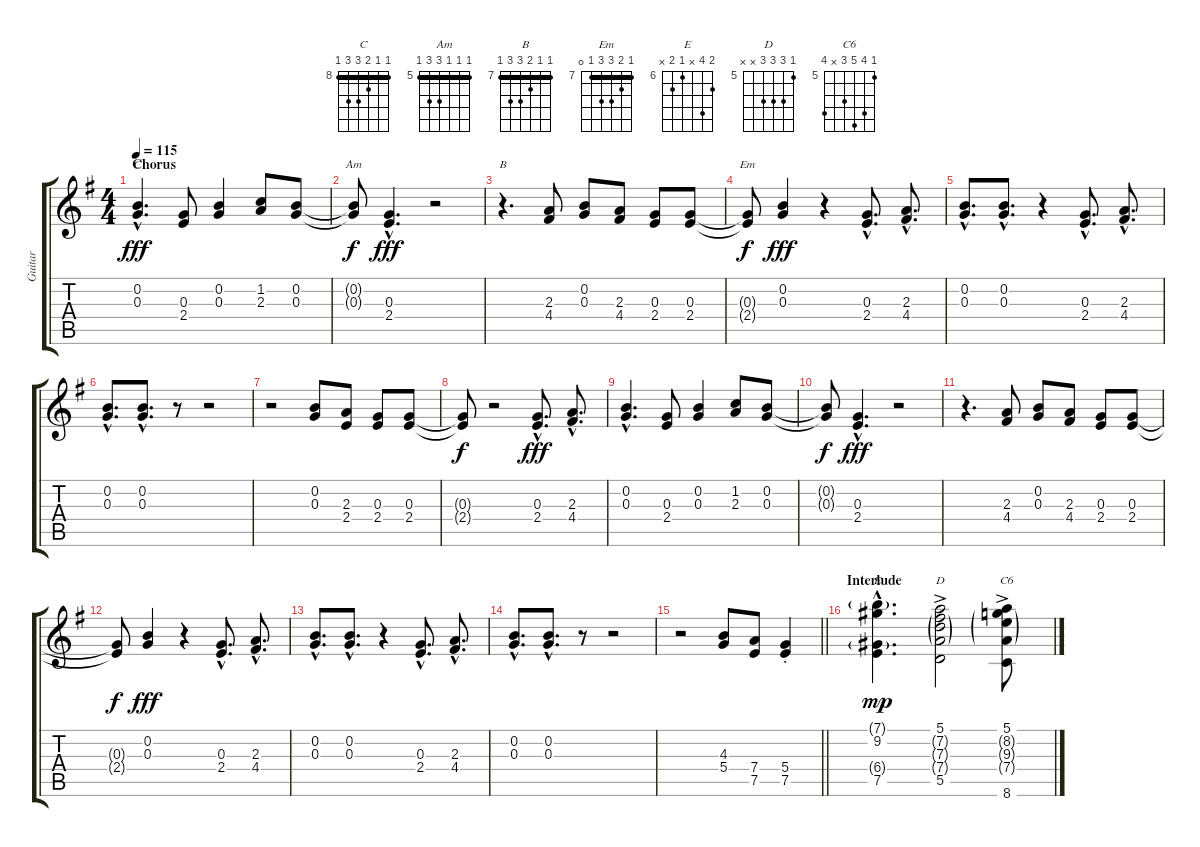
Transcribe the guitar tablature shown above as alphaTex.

\track ("Guitar" "Guitar") {instrument overdrivenguitar}
\staff {score tabs}
\tuning (E4 B3 G3 D3 A2 E2) {hide}
\chord ("C" 8 8 9 10 10 8) {firstfret 8 barre 8}
\chord ("Am" 5 5 5 7 7 5) {firstfret 5 barre 5}
\chord ("B" 7 7 8 9 9 7) {firstfret 7 barre 7}
\chord ("Em" 7 8 9 9 7 0) {firstfret 7 barre 7}
\chord ("E" 7 9 x 6 7 x) {firstfret 6}
\chord ("D" 5 7 7 7 x x) {firstfret 5}
\chord ("C6" 5 8 9 7 x 8) {firstfret 5}
\ts (4 4)
\section ("" "Chorus")
\tempo 115
\clef g2
\ks g
(0.2{hac} 0.3{hac}).4{d ch "C" dy fff} (0.3 2.4).8 (0.2 0.3).4 (1.2 2.3).8 (0.2 0.3).8 |
(0.2{t} 0.3{t}).8{ch "Am" dy f} (0.3{hac} 2.4{hac}).4{d dy fff} r.2 |
r.4{d ch "B"} (2.3 4.4).8 (0.2 0.3).8 (2.3 4.4).8 (0.3 2.4).8 (0.3 2.4).8 |
(0.3{t} 2.4{t}).8{ch "Em" dy f} (0.2 0.3).4{dy fff} r.4 (0.3{hac} 2.4{hac}).8{d} (2.3{hac} 4.4{hac}).8{d} |
(0.2{hac} 0.3{hac}).8{d} (0.2{hac} 0.3{hac}).8{d} r.4 (0.3{hac} 2.4{hac}).8{d} (2.3{hac} 4.4{hac}).8{d} |
(0.2{hac} 0.3{hac}).8{d} (0.2{hac} 0.3{hac}).8{d} r.8 r.2 |
r.2 (0.2 0.3).8 (2.3 2.4).8 (0.3 2.4).8 (0.3 2.4).8 |
(0.3{t} 2.4{t}).8{dy f} r.2 (0.3{hac} 2.4{hac}).8{d dy fff} (2.3{hac} 4.4{hac}).8{d} |
(0.2{hac} 0.3{hac}).4{d} (0.3 2.4).8 (0.2 0.3).4 (1.2 2.3).8 (0.2 0.3).8 |
(0.2{t} 0.3{t}).8{dy f} (0.3{hac} 2.4{hac}).4{d dy fff} r.2 |
r.4{d} (2.3 4.4).8 (0.2 0.3).8 (2.3 4.4).8 (0.3 2.4).8 (0.3 2.4).8 |
(0.3{t} 2.4{t}).8{dy f} (0.2 0.3).4{dy fff} r.4 (0.3{hac} 2.4{hac}).8{d} (2.3{hac} 4.4{hac}).8{d} |
(0.2{hac} 0.3{hac}).8{d} (0.2{hac} 0.3{hac}).8{d} r.4 (0.3{hac} 2.4{hac}).8{d} (2.3{hac} 4.4{hac}).8{d} |
(0.2{hac} 0.3{hac}).8{d} (0.2{hac} 0.3{hac}).8{d} r.8 r.2 |
\barLineRight lightlight
r.2 (4.3 5.4).8 (7.4 7.5).8 (5.4{st} 7.5).4 |
\section ("" "Interlude")
(7.1{g hac} 9.2{hac} 6.4{g hac} 7.5{hac}).4{d ch "E" dy mp} (5.1{ac} 7.2{g} 7.3{g} 7.4{g} 5.5).2{ch "D"} (5.1{ac} 8.2{g} 9.3{g} 7.4{g} 8.6).8{ch "C6"}
